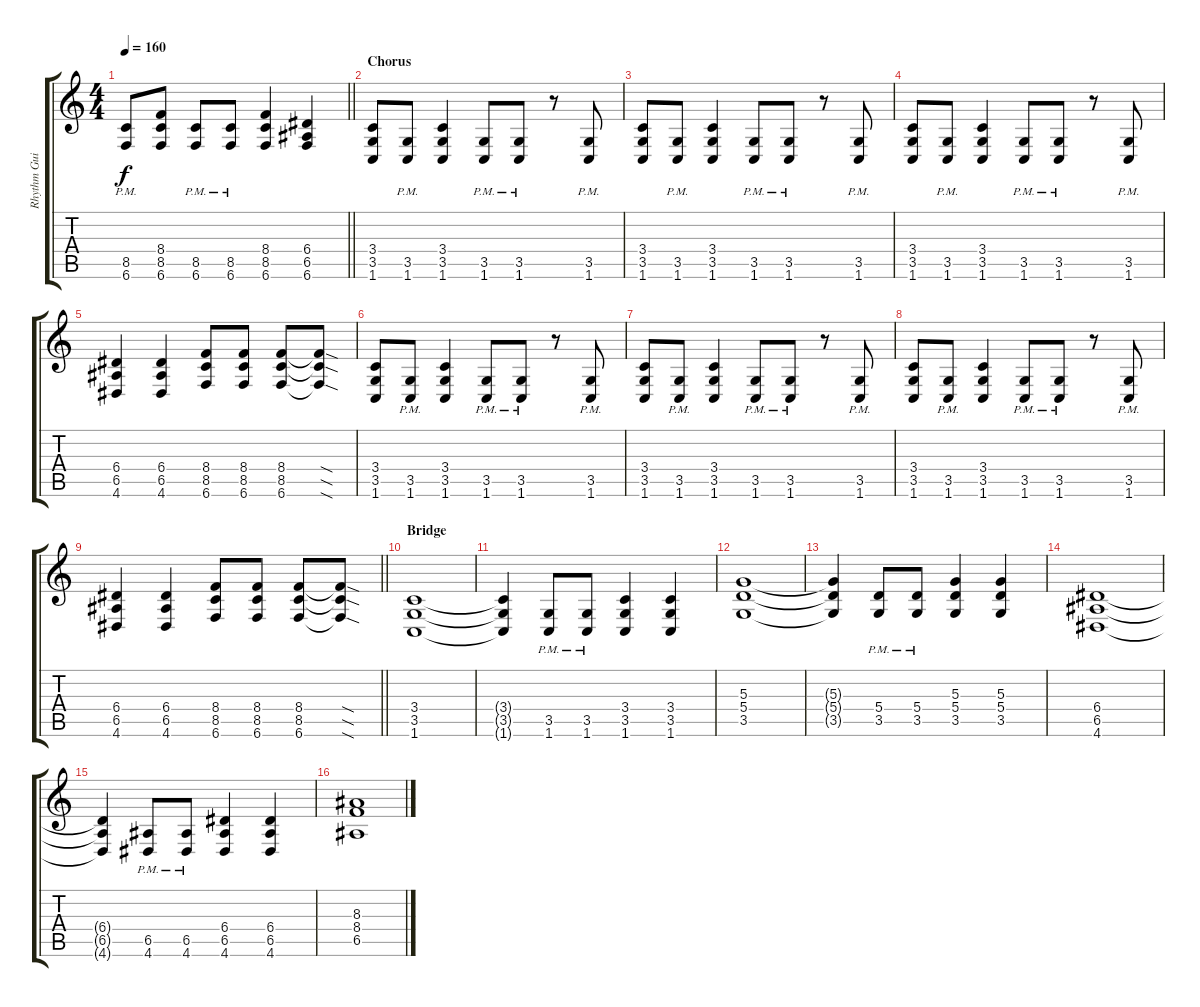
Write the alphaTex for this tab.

\track ("Rhythm Guitar" "Rhythm Gui") {instrument electricguitarclean}
\staff {score tabs}
\tuning (B3 Gb3 D3 A2 E2 B1) {hide}
\ts (4 4)
\tempo 160
\clef g2
\barLineRight lightlight
\ks c
(8.5{pm} 6.6{pm}).8{dy f} (8.4 8.5 6.6).8 (8.5{pm} 6.6{pm}).8 (8.5{pm} 6.6{pm}).8 (8.4 8.5 6.6).4 (6.4 6.5 6.6).4 |
\section ("" "Chorus")
(3.4 3.5 1.6).8 (3.5{pm} 1.6{pm}).8 (3.4 3.5 1.6).4 (3.5{pm} 1.6{pm}).8 (3.5{pm} 1.6{pm}).8 r.8 (3.5{pm} 1.6{pm}).8 |
(3.4 3.5 1.6).8 (3.5{pm} 1.6{pm}).8 (3.4 3.5 1.6).4 (3.5{pm} 1.6{pm}).8 (3.5{pm} 1.6{pm}).8 r.8 (3.5{pm} 1.6{pm}).8 |
(3.4 3.5 1.6).8 (3.5{pm} 1.6{pm}).8 (3.4 3.5 1.6).4 (3.5{pm} 1.6{pm}).8 (3.5{pm} 1.6{pm}).8 r.8 (3.5{pm} 1.6{pm}).8 |
(6.4 6.5 4.6).4 (6.4 6.5 4.6).4 (8.4 8.5 6.6).8 (8.4 8.5 6.6).8 (8.4 8.5 6.6).8 (8.4{sod t} 8.5{sod t} 6.6{sod t}).8 |
(3.4 3.5 1.6).8 (3.5{pm} 1.6{pm}).8 (3.4 3.5 1.6).4 (3.5{pm} 1.6{pm}).8 (3.5{pm} 1.6{pm}).8 r.8 (3.5{pm} 1.6{pm}).8 |
(3.4 3.5 1.6).8 (3.5{pm} 1.6{pm}).8 (3.4 3.5 1.6).4 (3.5{pm} 1.6{pm}).8 (3.5{pm} 1.6{pm}).8 r.8 (3.5{pm} 1.6{pm}).8 |
(3.4 3.5 1.6).8 (3.5{pm} 1.6{pm}).8 (3.4 3.5 1.6).4 (3.5{pm} 1.6{pm}).8 (3.5{pm} 1.6{pm}).8 r.8 (3.5{pm} 1.6{pm}).8 |
\barLineRight lightlight
(6.4 6.5 4.6).4 (6.4 6.5 4.6).4 (8.4 8.5 6.6).8 (8.4 8.5 6.6).8 (8.4 8.5 6.6).8 (8.4{sod t} 8.5{sod t} 6.6{sod t}).8 |
\section ("" "Bridge")
(3.4 3.5 1.6).1 |
(3.4{t} 3.5{t} 1.6{t}).4 (3.5{pm} 1.6{pm}).8 (3.5{pm} 1.6{pm}).8 (3.4 3.5 1.6).4 (3.4 3.5 1.6).4 |
(5.3 5.4 3.5).1 |
(5.3{t} 5.4{t} 3.5{t}).4 (5.4{pm} 3.5{pm}).8 (5.4{pm} 3.5{pm}).8 (5.3 5.4 3.5).4 (5.3 5.4 3.5).4 |
(6.4 6.5 4.6).1 |
(6.4{t} 6.5{t} 4.6{t}).4 (6.5{pm} 4.6{pm}).8 (6.5{pm} 4.6{pm}).8 (6.4 6.5 4.6).4 (6.4 6.5 4.6).4 |
(8.3 8.4 6.5).1
